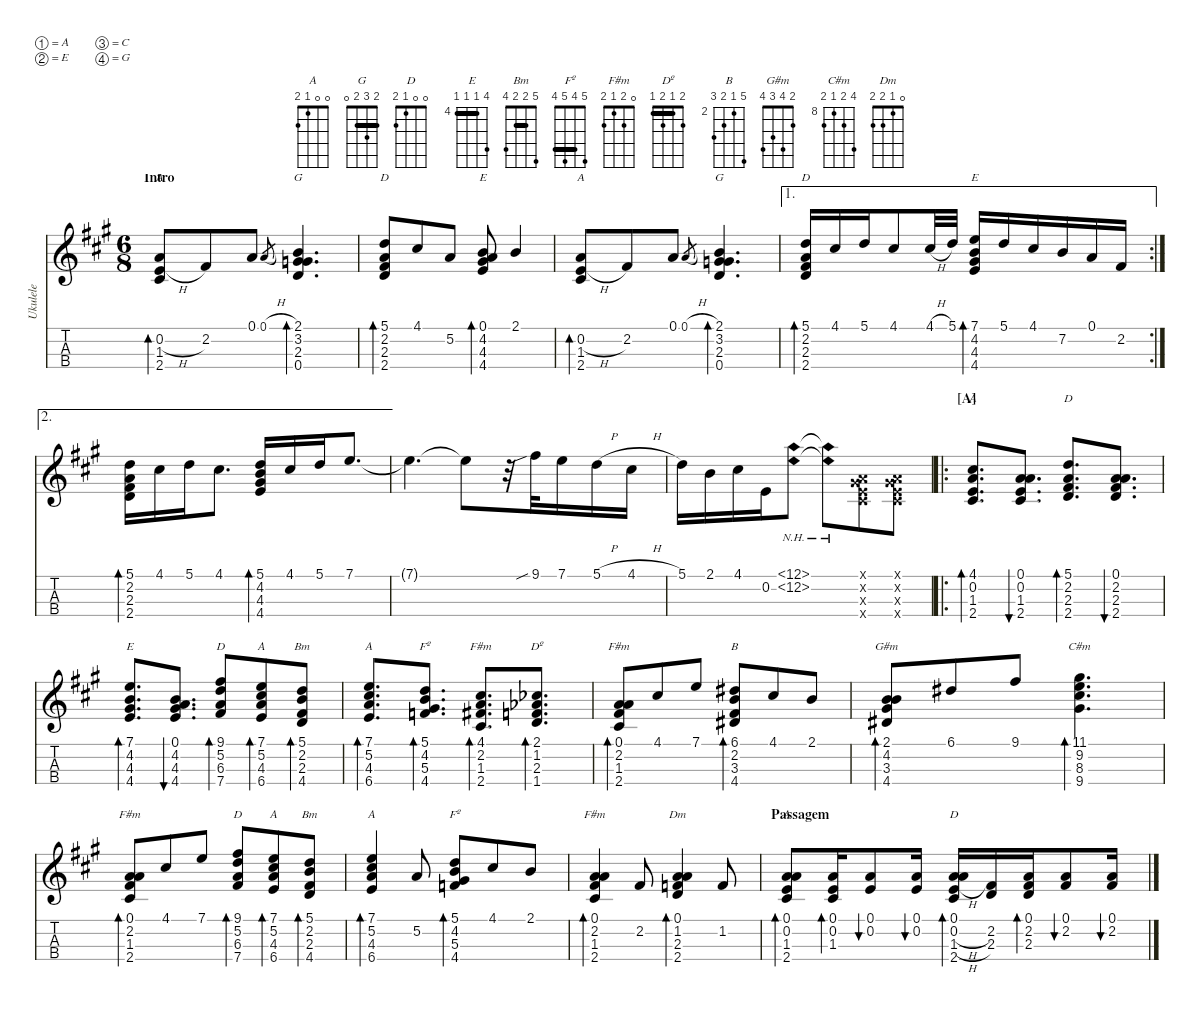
\defaultSystemsLayout 4
\hideDynamics
\bracketExtendMode nobrackets
\otherSystemsTrackNameOrientation horizontal
\defaultBarNumberDisplay Hide
\track ("Ukulele" "Ukulele") {defaultSystemsLayout 4 instrument acousticguitarnylon}
\staff {score tabs}
\tuning (A4 E4 C4 G4)
\displaytranspose 0
\chord ("A" x 0 1 2)
\chord ("G" 2 3 2 0) {barre 2}
\chord ("D" 5 2 2 2) {barre (2 2)}
\chord ("E" 0 4 4 4)
\chord ("E" 7 4 4 4) {firstfret 4 barre (4 4)}
\chord ("A" 4 0 1 2)
\chord ("D" 9 5 6 7) {firstfret 5}
\chord ("A" 7 5 4 6) {firstfret 4}
\chord ("Bm" 5 2 2 4) {barre 2}
\chord ("Fº" 5 4 5 4) {barre 4}
\chord ("F#m" 4 2 1 2)
\chord ("Dº" 2 1 2 1) {barre 1}
\chord ("F#m" 0 2 1 2)
\chord ("B" 6 2 3 4) {firstfret 2}
\chord ("G#m" 2 4 3 4)
\chord ("C#m" 11 9 8 9) {firstfret 8}
\chord ("Dm" 0 1 2 2)
\chord ("A" 0 0 1 2)
\chord ("D" 0 0 1 2)
\ts (6 8)
\beaming (8 3 3)
\section ("" "Intro")
\tempo (80 hide)
\clef g2
\ks a
(1.3{acc #} 0.2{h acc forcenatural} 2.4{acc forcenatural}).8{bd 30 ch "A" dy mf instrument acousticguitarnylon beam Up} 2.2{acc #}.8{beam Up} 0.1{acc forcenatural}.8{beam Up} 0.1{h acc forcenatural}.8{gr beam Up} (2.1{acc forcenatural} 0.4{acc forcenatural} 3.2{acc forcenatural} 2.3{acc forcenatural}).4{d bd 30 ch "G" beam Up} |
(2.3{acc forcenatural} 2.2{acc #} 2.4{acc forcenatural} 5.1{acc forcenatural}).8{bd 30 ch "D" beam Up} 4.1{acc #}.8{beam Up} 5.2{acc forcenatural}.8{beam Up} (4.3{acc forcenatural} 4.2{acc #} 4.4{acc forcenatural} 0.1{acc forcenatural}).8{bd 30 ch "E" beam Up} 2.1{acc forcenatural}.4{beam Up} |
(1.3{acc #} 0.2{h acc forcenatural} 2.4{acc forcenatural}).8{bd 30 ch "A" beam Up} 2.2{acc #}.8{beam Up} 0.1{acc forcenatural}.8{beam Up} 0.1{h acc forcenatural}.8{gr beam Up} (2.1{acc forcenatural} 0.4{acc forcenatural} 3.2{acc forcenatural} 2.3{acc forcenatural}).4{d bd 30 ch "G" beam Up} |
\ae 1
\rc 2
(2.3{acc forcenatural} 2.2{acc #} 2.4{acc forcenatural} 5.1{acc forcenatural}).16{bd 30 ch "D" beam Up} 4.1{acc #}.16{beam Up} 5.1{acc forcenatural}.16{beam Up} 4.1{acc #}.8{beam Up} 4.1{h acc #}.32{beam Up} 5.1{acc forcenatural}.32{beam Up} (7.1{acc forcenatural} 4.3{acc forcenatural} 4.2{acc #} 4.4{acc forcenatural}).16{bd 30 ch "E" beam Up} 5.1{acc forcenatural}.16{beam Up} 4.1{acc #}.16{beam Up} 7.2{acc forcenatural}.16{beam Up} 0.1{acc forcenatural}.16{beam Up} 2.2{acc #}.16{beam Up} |
\ae 2
(2.3{acc forcenatural} 2.2{acc #} 2.4{acc forcenatural} 5.1{acc forcenatural}).16{bd 30 beam Down} 4.1{acc #}.16{beam Down} 5.1{acc forcenatural}.16{beam Down} 4.1{acc #}.8{d beam Down} (4.3{acc forcenatural} 4.2{acc #} 4.4{acc forcenatural} 5.1{acc forcenatural}).16{bd 30 beam Up} 4.1{acc #}.16{beam Up} 5.1{acc forcenatural}.16{beam Up} 7.1{acc forcenatural}.8{d beam Up} |
7.1{t acc forcenatural}.4{d beam Down} 7.1{t acc forcenatural}.8{beam Down} r.32{beam Down} 9.1{sib acc #}.32{beam Down} 7.1{acc forcenatural}.16{beam Down} 5.1{h acc forcenatural}.16{beam Down} 4.1{h acc #}.16{beam Down} |
5.1{acc forcenatural}.16{beam Down} 2.1{acc forcenatural}.16{beam Down} 4.1{acc #}.16{beam Down} 0.2{acc forcenatural}.16{beam Down} (12.2{nh acc forcenatural} 12.1{nh acc forcenatural}).8{beam Down} (12.2{nh t acc forcenatural} 12.1{nh t acc forcenatural}).8{dy f beam Down} (0.2{x acc forcenatural} 1.4{x acc #} 0.1{x acc forcenatural} 1.3{x acc #}).8{dy mf beam Down} (0.2{x acc forcenatural} 1.4{x acc #} 0.1{x acc forcenatural} 1.3{x acc #}).8{beam Down} |
\ro
\section ("A" "")
(1.3{acc #} 0.2{acc forcenatural} 4.1{acc #} 2.4{acc forcenatural}).8{d bd 30 ch "A" beam Up} (0.1{acc forcenatural} 0.2{acc forcenatural} 1.3{acc #} 2.4{acc forcenatural}).8{d bu 30 beam Up} (2.3{acc forcenatural} 2.2{acc #} 5.1{acc forcenatural} 2.4{acc forcenatural}).8{d bd 30 ch "D" beam Up} (0.1{acc forcenatural} 2.2{acc #} 2.3{acc forcenatural} 2.4{acc forcenatural}).8{d bu 30 beam Up} |
(4.3{acc forcenatural} 4.2{acc #} 7.1{acc forcenatural} 4.4{acc forcenatural}).8{d bd 30 ch "E" beam Up} (0.1{acc forcenatural} 4.3{acc forcenatural} 4.2{acc #} 4.4{acc forcenatural}).8{d bu 30 beam Up} (6.3{acc #} 5.2{acc forcenatural} 7.4{acc forcenatural} 9.1{acc #}).8{bd 30 ch "D" beam Up} (4.3{acc forcenatural} 5.2{acc forcenatural} 6.4{acc #} 7.1{acc forcenatural}).8{bd 30 ch "A" beam Up} (2.3{acc forcenatural} 2.2{acc #} 4.4{acc forcenatural} 5.1{acc forcenatural}).8{bd 30 ch "Bm" beam Up} |
(4.3{acc forcenatural} 5.2{acc forcenatural} 6.4{acc #} 7.1{acc forcenatural}).8{d bd 30 ch "A" beam Up} (4.2{acc #} 4.4{acc forcenatural} 5.1{acc forcenatural} 5.3{acc forcenatural}).8{d bd 30 ch "Fº" beam Up} (1.3{acc #} 2.2{acc #} 4.1{acc #} 2.4{acc forcenatural}).8{d bd 30 ch "F#m" beam Up} (1.2{acc forcenatural} 1.4{acc b} 2.1{acc b} 2.3{acc forcenatural}).8{d bd 30 ch "Dº" beam Up} |
(1.3{acc #} 2.2{acc #} 0.1{acc forcenatural} 2.4{acc forcenatural}).8{bd 30 ch "F#m" beam Up} 4.1{acc #}.8{beam Up} 7.1{acc forcenatural}.8{beam Up} (6.1{acc #} 3.3{acc #} 2.2{acc #} 4.4{acc forcenatural}).8{bd 30 ch "B" beam Up} 4.1{acc #}.8{beam Up} 2.1{acc forcenatural}.8{beam Up} |
(2.1{acc forcenatural} 4.2{acc #} 3.3{acc #} 4.4{acc forcenatural}).8{bd 30 ch "G#m" beam Up} 6.1{acc #}.8{beam Up} 9.1{acc #}.8{beam Up} (11.1{acc #} 8.3{acc #} 9.2{acc #} 9.4{acc forcenatural}).4{d bd 30 ch "C#m" beam Down} |
(1.3{acc #} 2.2{acc #} 0.1{acc forcenatural} 2.4{acc forcenatural}).8{bd 30 ch "F#m" beam Up} 4.1{acc #}.8{beam Up} 7.1{acc forcenatural}.8{beam Up} (6.3{acc #} 5.2{acc forcenatural} 7.4{acc forcenatural} 9.1{acc #}).8{bd 30 ch "D" beam Up} (4.3{acc forcenatural} 5.2{acc forcenatural} 6.4{acc #} 7.1{acc forcenatural}).8{bd 30 ch "A" beam Up} (2.3{acc forcenatural} 2.2{acc #} 4.4{acc forcenatural} 5.1{acc forcenatural}).8{bd 30 ch "Bm" beam Up} |
(4.3{acc forcenatural} 5.2{acc forcenatural} 6.4{acc #} 7.1{acc forcenatural}).4{bd 30 ch "A" beam Up} 5.2{acc forcenatural}.8{beam Up} (4.2{acc #} 4.4{acc forcenatural} 5.1{acc forcenatural} 5.3{acc forcenatural}).8{bd 30 ch "Fº" beam Up} 4.1{acc #}.8{beam Up} 2.1{acc forcenatural}.8{beam Up} |
(1.3{acc #} 2.2{acc #} 0.1{acc forcenatural} 2.4{acc forcenatural}).4{bd 30 ch "F#m" beam Up} 2.2{acc #}.8{beam Up} (1.2{acc forcenatural} 0.1{acc forcenatural} 2.4{acc forcenatural} 2.3{acc forcenatural}).4{bd 30 ch "Dm" beam Up} 1.2{acc forcenatural}.8{beam Up} |
\section ("" "Passagem")
(1.3{acc #} 0.2{acc forcenatural} 0.1{acc forcenatural} 2.4{acc forcenatural}).8{bd 30 ch "A" beam Up} (0.1{acc forcenatural} 0.2{acc forcenatural} 1.3{acc #}).16{bd 30 beam Up} (0.2{acc forcenatural} 0.1{acc forcenatural}).8{bu 30 beam Up} (0.2{acc forcenatural} 0.1{acc forcenatural}).16{bu 30 beam Up} (1.3{h acc #} 0.2{h acc forcenatural} 0.1{acc forcenatural} 2.4{acc forcenatural}).16{bd 30 ch "D" beam Up} (2.2{acc #} 2.3{acc forcenatural}).16{beam Up} (2.3{acc forcenatural} 2.2{acc #} 0.1{acc forcenatural}).16{bd 30 beam Up} (0.1{acc forcenatural} 2.2{acc #}).8{bu 30 beam Up} (0.1{acc forcenatural} 2.2{acc #}).16{bu 30 beam Up}
